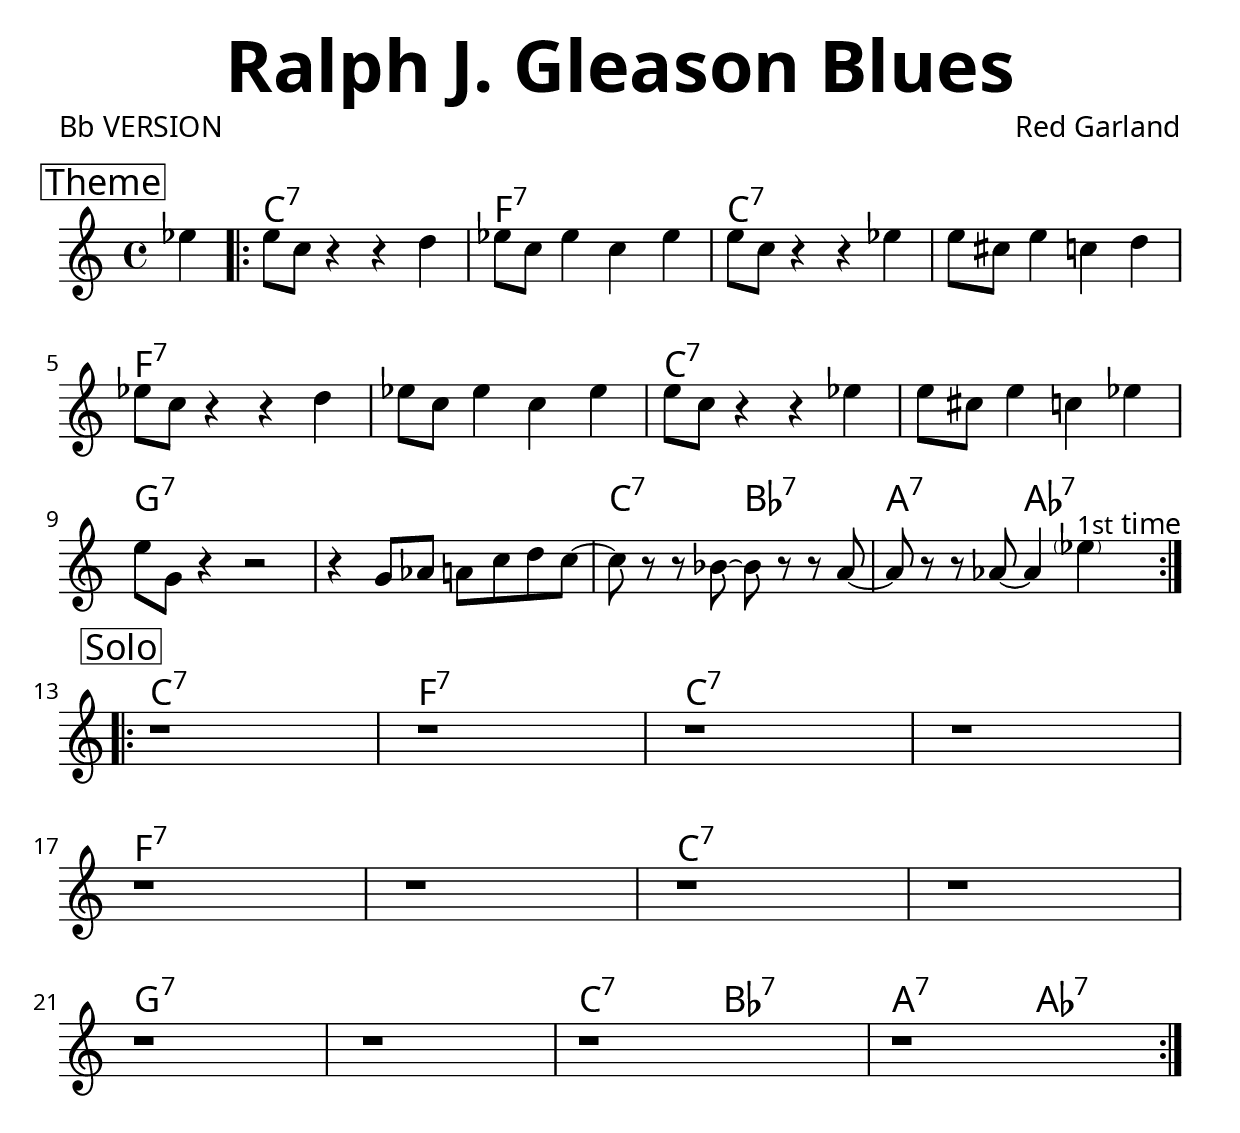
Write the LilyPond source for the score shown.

\version "2.18.0"
\include "./AccordsJazzDefs.ly"
\language "deutsch"

myStaffSize = #25
#(set-global-staff-size myStaffSize)
#(set-default-paper-size "a4")
\paper {
  #(define fonts ( make-pango-font-tree
                   "Dom casual"
                   "Tex Gyre Termes"
                   "lilyjazzchord"
                   (/ myStaffSize 20)
                   )
     )
  indent = 0
  top-markup-spacing.padding = #4
  markup-system-spacing.padding = #2
}

\header {
  title = \markup{\fontsize #+4 "Ralph J. Gleason Blues"}
  %subtitle = "(slo. Lu - cija)"
  poet = "Bb VERSION"
  composer = "Red Garland"
}

note = \relative c'' {
  \key b \major
  \once \override Score.RehearsalMark.break-align-symbols = #'(time-signature)
  \once \override Score.TimeSignature.break-align-anchor = #3.2
  \mark \markup{\box Theme}
  \partial 4
  des4 |
  %\once \override Score.RehearsalMark.break-align-symbols = #'(key-signature)
  %\once \override Score.TimeSignature.break-align-anchor-alignment = #LEFT
  \bar ".|:"
  d8 b r4 r4 c |
  des8 b des4 b des4 |
  d8 b r4 r4 des |
  d8 h d4 b c |
  des8 b r4 r c |
  des8 b des4 b des4 |
  d8 b r4 r4 des |
  d8 h d4 b4 des |
  d8 f,8 r4 r2 |
  r4 f8 ges g b c8 b8 ~ |
  b8 r8 r as8 ~ as8 r8 r g8 ~ |
  %\once \override M
  g8 r8 r ges8 ~ ges4 \parenthesize des'4^\markup{\general-align #X #LEFT {\small 1st time}} |
  \bar ":|.|:" 
  \break
  
  \mark \markup{\box Solo}
  \once \override Score.RehearsalMark.X-offset = #2
  r1 | r | r | r | \break
  r1 | r | r | r | \break
  r1 | r | r | r | \break
  \bar ":|."
}

akordi = \chordmode {
  \semiGermanChords
  \set chordChanges = ##t
  
  \skip 4
  b1:7 | es:7 | b:7 | b:7 |
  es1:7 | es1:7 | b1:7 | b:7 |
  f1:7 | f1:7 | b2:7 as2:7 | g2:7 ges2:7 | 
  b1:7 | es:7 | b:7 | b:7 |
  es1:7 | es1:7 | b1:7 | b:7 |
  f1:7 | f1:7 | b2:7 as2:7 | g2:7 ges2:7 | 
}

kiticaA = \lyricmode {
  \set stanza = "1."
  \override Lyrics.LyricText.font-series = #'bold
  Kon -- kre -- tan sam a za te -- be pre -- kon -- kre -- ten
  od -- bi -- jaš me a u tvoj ži -- vot sam u -- ple -- ten.
  O -- pu -- sti se, o -- pu -- sti se, me -- ni pre -- pu -- sti se. __
  
  S'to -- bom se ne -- zna jel si svije -- tlost il ta -- ma
  ni -- ti se ne -- zna jel si vru -- ća il hla -- dna al
  daj mi se ja -- vi i dan mi u -- ljep -- šaj Lu -- ci -- ja. __
}


kiticaB = \lyricmode {
  \set stanza = "2."
  Do -- sta je sad, sa -- da stvar -- no mi je do -- sta
  že -- lim te al u tvom sr -- cu za me' ne -- ma mje -- sta
}

\score {
  <<
    \new ChordNames {\transpose b c' \akordi }
    \new Staff {\transpose b c' \note }
    %\addlyrics \kiticaA
    %\addlyrics \kiticaB
  >>
  
  \layout {
    \context {
      \Score markFormatter = #format-mark-box-letters
    }
    \context {
      % \Lyrics \override LyricText #'font-size = #-2
      %   \override LyricText #'font-name = "Tex Gyre Termes"
    }
  }
  \midi {
    \context {
      \Staff
      \remove "Staff_performer"
    }
    \context {
      \Voice
      \consists "Staff_performer"      
    }
    \tempo 4 = 127 
  }
}